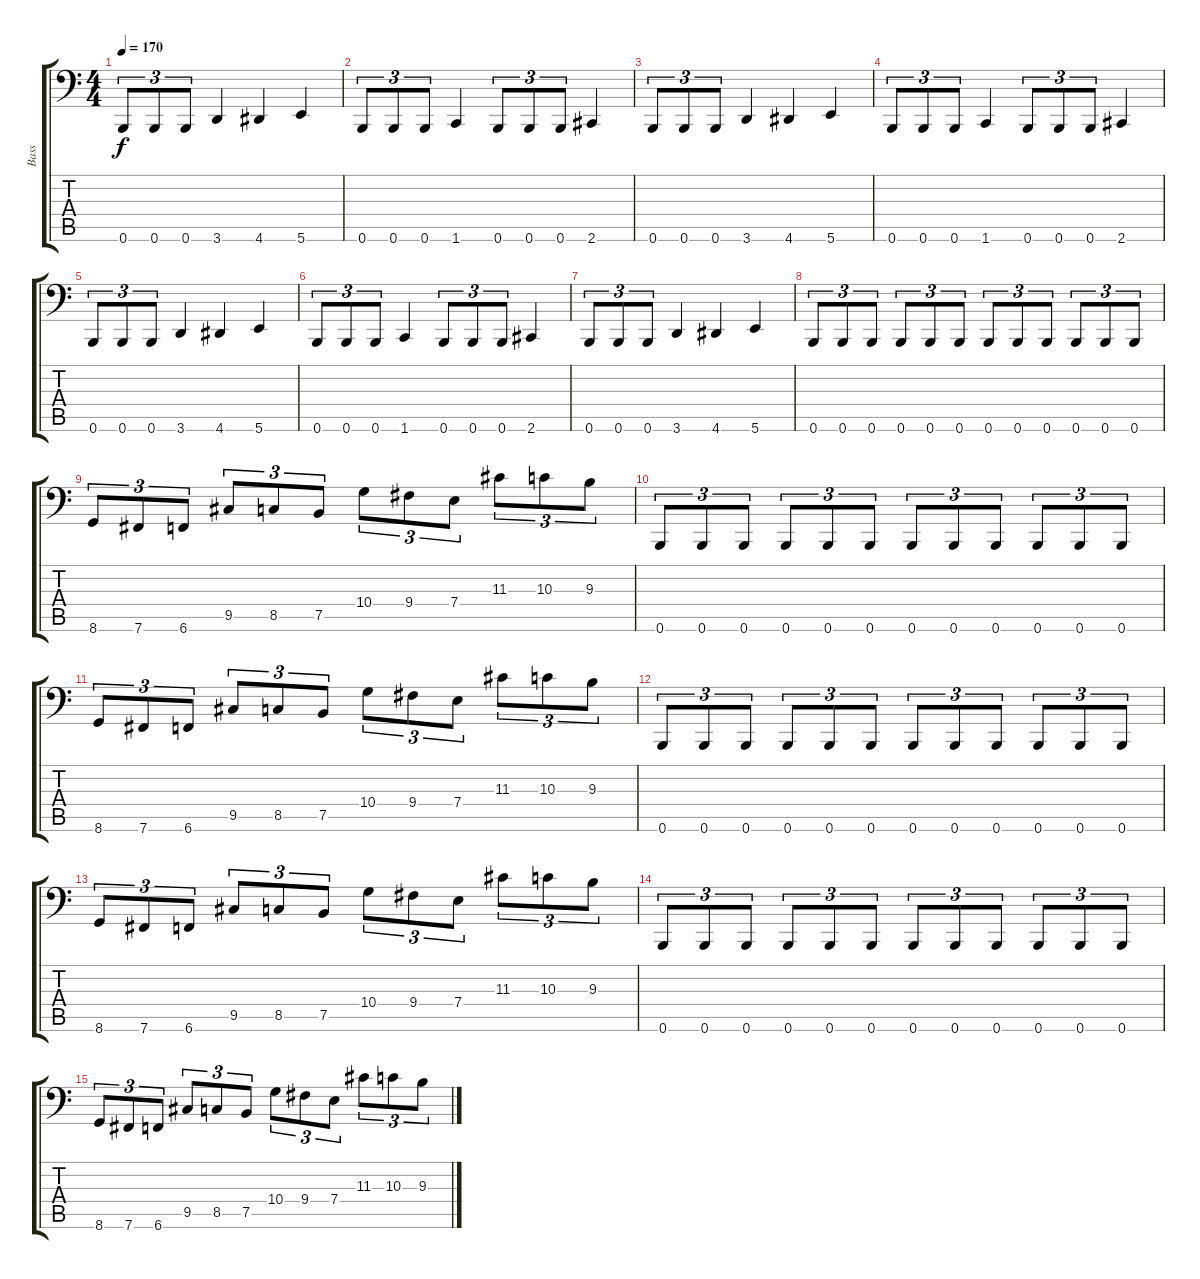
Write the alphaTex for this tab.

\track ("Bass" "Bass") {instrument electricbassfinger}
\staff {score tabs}
\tuning (C3 G2 D2 A1 E1 B0) {hide}
\ts (4 4)
\tempo 170
\clef f4
\ks c
0.6.8{tu (3 2) dy f} 0.6.8{tu (3 2)} 0.6.8{tu (3 2)} 3.6.4 4.6.4 5.6.4 |
0.6.8{tu (3 2)} 0.6.8{tu (3 2)} 0.6.8{tu (3 2)} 1.6.4 0.6.8{tu (3 2)} 0.6.8{tu (3 2)} 0.6.8{tu (3 2)} 2.6.4 |
0.6.8{tu (3 2)} 0.6.8{tu (3 2)} 0.6.8{tu (3 2)} 3.6.4 4.6.4 5.6.4 |
0.6.8{tu (3 2)} 0.6.8{tu (3 2)} 0.6.8{tu (3 2)} 1.6.4 0.6.8{tu (3 2)} 0.6.8{tu (3 2)} 0.6.8{tu (3 2)} 2.6.4 |
0.6.8{tu (3 2)} 0.6.8{tu (3 2)} 0.6.8{tu (3 2)} 3.6.4 4.6.4 5.6.4 |
0.6.8{tu (3 2)} 0.6.8{tu (3 2)} 0.6.8{tu (3 2)} 1.6.4 0.6.8{tu (3 2)} 0.6.8{tu (3 2)} 0.6.8{tu (3 2)} 2.6.4 |
0.6.8{tu (3 2)} 0.6.8{tu (3 2)} 0.6.8{tu (3 2)} 3.6.4 4.6.4 5.6.4 |
0.6.8{tu (3 2)} 0.6.8{tu (3 2)} 0.6.8{tu (3 2)} 0.6.8{tu (3 2)} 0.6.8{tu (3 2)} 0.6.8{tu (3 2)} 0.6.8{tu (3 2)} 0.6.8{tu (3 2)} 0.6.8{tu (3 2)} 0.6.8{tu (3 2)} 0.6.8{tu (3 2)} 0.6.8{tu (3 2)} |
8.6.8{tu (3 2)} 7.6.8{tu (3 2)} 6.6.8{tu (3 2)} 9.5.8{tu (3 2)} 8.5.8{tu (3 2)} 7.5.8{tu (3 2)} 10.4.8{tu (3 2)} 9.4.8{tu (3 2)} 7.4.8{tu (3 2)} 11.3.8{tu (3 2)} 10.3.8{tu (3 2)} 9.3.8{tu (3 2)} |
0.6.8{tu (3 2)} 0.6.8{tu (3 2)} 0.6.8{tu (3 2)} 0.6.8{tu (3 2)} 0.6.8{tu (3 2)} 0.6.8{tu (3 2)} 0.6.8{tu (3 2)} 0.6.8{tu (3 2)} 0.6.8{tu (3 2)} 0.6.8{tu (3 2)} 0.6.8{tu (3 2)} 0.6.8{tu (3 2)} |
8.6.8{tu (3 2)} 7.6.8{tu (3 2)} 6.6.8{tu (3 2)} 9.5.8{tu (3 2)} 8.5.8{tu (3 2)} 7.5.8{tu (3 2)} 10.4.8{tu (3 2)} 9.4.8{tu (3 2)} 7.4.8{tu (3 2)} 11.3.8{tu (3 2)} 10.3.8{tu (3 2)} 9.3.8{tu (3 2)} |
0.6.8{tu (3 2)} 0.6.8{tu (3 2)} 0.6.8{tu (3 2)} 0.6.8{tu (3 2)} 0.6.8{tu (3 2)} 0.6.8{tu (3 2)} 0.6.8{tu (3 2)} 0.6.8{tu (3 2)} 0.6.8{tu (3 2)} 0.6.8{tu (3 2)} 0.6.8{tu (3 2)} 0.6.8{tu (3 2)} |
8.6.8{tu (3 2)} 7.6.8{tu (3 2)} 6.6.8{tu (3 2)} 9.5.8{tu (3 2)} 8.5.8{tu (3 2)} 7.5.8{tu (3 2)} 10.4.8{tu (3 2)} 9.4.8{tu (3 2)} 7.4.8{tu (3 2)} 11.3.8{tu (3 2)} 10.3.8{tu (3 2)} 9.3.8{tu (3 2)} |
0.6.8{tu (3 2)} 0.6.8{tu (3 2)} 0.6.8{tu (3 2)} 0.6.8{tu (3 2)} 0.6.8{tu (3 2)} 0.6.8{tu (3 2)} 0.6.8{tu (3 2)} 0.6.8{tu (3 2)} 0.6.8{tu (3 2)} 0.6.8{tu (3 2)} 0.6.8{tu (3 2)} 0.6.8{tu (3 2)} |
8.6.8{tu (3 2)} 7.6.8{tu (3 2)} 6.6.8{tu (3 2)} 9.5.8{tu (3 2)} 8.5.8{tu (3 2)} 7.5.8{tu (3 2)} 10.4.8{tu (3 2)} 9.4.8{tu (3 2)} 7.4.8{tu (3 2)} 11.3.8{tu (3 2)} 10.3.8{tu (3 2)} 9.3.8{tu (3 2)}
